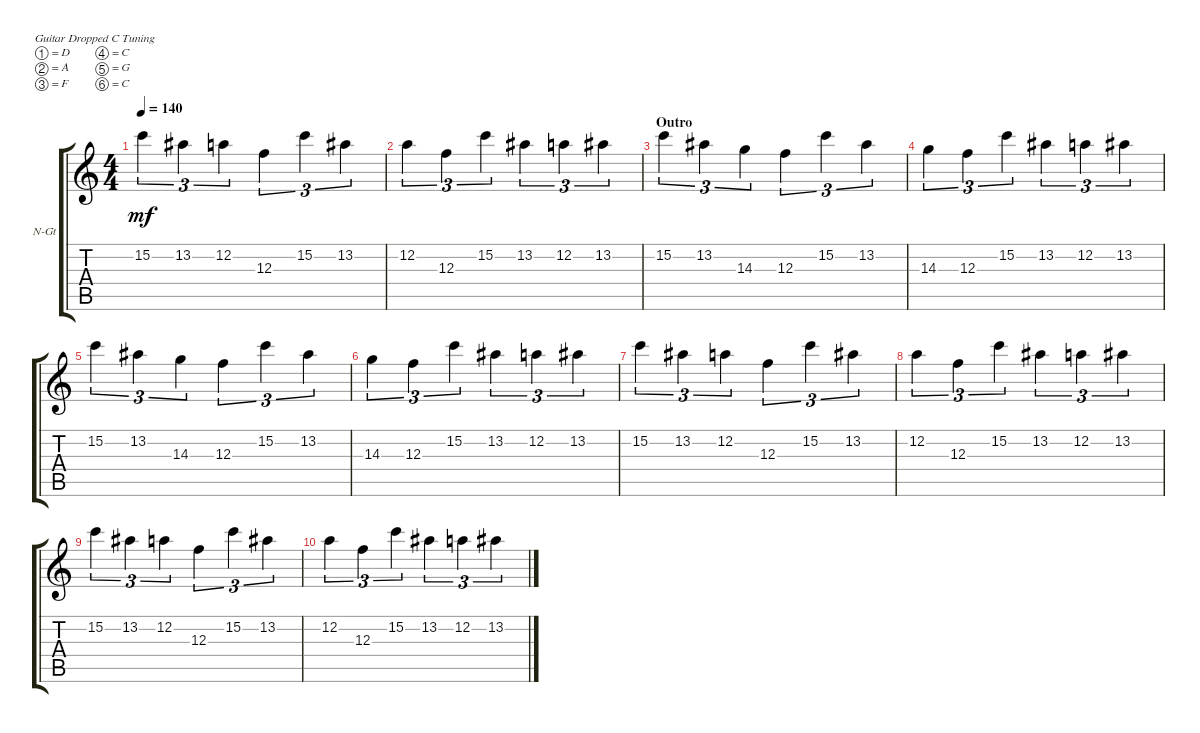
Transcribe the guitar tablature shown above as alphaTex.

\bracketExtendMode groupsimilarinstruments
\firstSystemTrackNameOrientation horizontal
\otherSystemsTrackNameOrientation horizontal
\track ("Clean 1" "N-Gt") {instrument acousticguitarnylon}
\staff {score tabs}
\tuning (D4 A3 F3 C3 G2 C2)
\ts (4 4)
\tempo 140
\clef g2
\scale
0.333333
\ks c
15.2.4{tu (3 2) dy mf} 13.2.4{tu (3 2)} 12.2.4{tu (3 2)} 12.3.4{tu (3 2)} 15.2.4{tu (3 2)} 13.2.4{tu (3 2)} |
\scale
0.333333 12.2.4{tu (3 2)} 12.3.4{tu (3 2)} 15.2.4{tu (3 2)} 13.2.4{tu (3 2)} 12.2.4{tu (3 2)} 13.2.4{tu (3 2)} |
\section ("" "Outro")
\scale
0.333333 15.2.4{tu (3 2)} 13.2.4{tu (3 2)} 14.3.4{tu (3 2)} 12.3.4{tu (3 2)} 15.2.4{tu (3 2)} 13.2.4{tu (3 2)} |
\scale
0.333333 14.3.4{tu (3 2)} 12.3.4{tu (3 2)} 15.2.4{tu (3 2)} 13.2.4{tu (3 2)} 12.2.4{tu (3 2)} 13.2.4{tu (3 2)} |
\scale
0.333333 15.2.4{tu (3 2)} 13.2.4{tu (3 2)} 14.3.4{tu (3 2)} 12.3.4{tu (3 2)} 15.2.4{tu (3 2)} 13.2.4{tu (3 2)} |
\scale
0.333333 14.3.4{tu (3 2)} 12.3.4{tu (3 2)} 15.2.4{tu (3 2)} 13.2.4{tu (3 2)} 12.2.4{tu (3 2)} 13.2.4{tu (3 2)} |
\scale
0.333333 15.2.4{tu (3 2)} 13.2.4{tu (3 2)} 12.2.4{tu (3 2)} 12.3.4{tu (3 2)} 15.2.4{tu (3 2)} 13.2.4{tu (3 2)} |
\scale
0.333333 12.2.4{tu (3 2)} 12.3.4{tu (3 2)} 15.2.4{tu (3 2)} 13.2.4{tu (3 2)} 12.2.4{tu (3 2)} 13.2.4{tu (3 2)} |
15.2.4{tu (3 2)} 13.2.4{tu (3 2)} 12.2.4{tu (3 2)} 12.3.4{tu (3 2)} 15.2.4{tu (3 2)} 13.2.4{tu (3 2)} |
12.2.4{tu (3 2)} 12.3.4{tu (3 2)} 15.2.4{tu (3 2)} 13.2.4{tu (3 2)} 12.2.4{tu (3 2)} 13.2.4{tu (3 2)}
